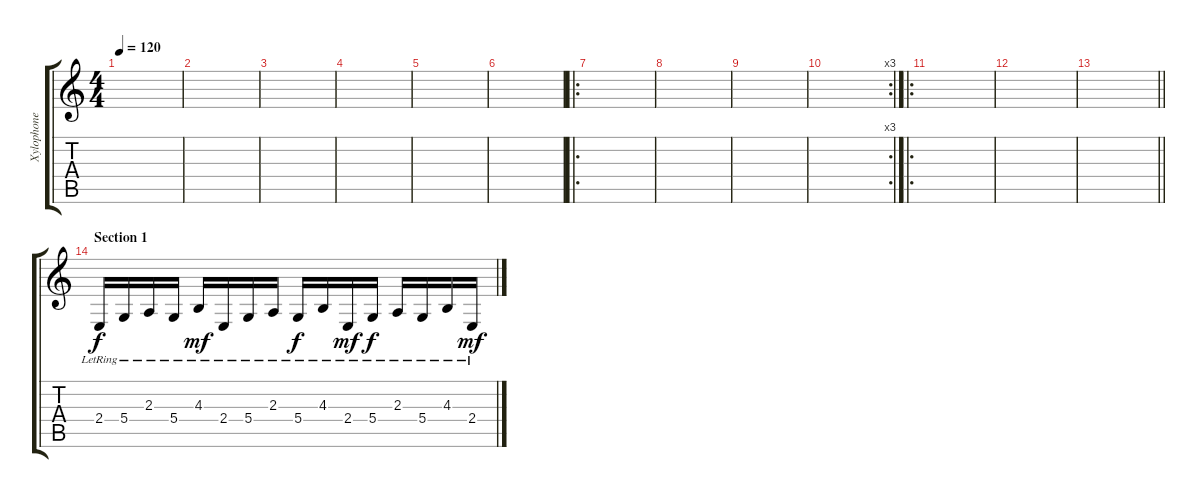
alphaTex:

\track ("Xylophone" "Xylophone") {instrument celesta}
\staff {score tabs}
\tuning (E4 B3 G3 D3 A2 E2) {hide}
\ts (4 4)
\tempo 120
\clef g2
\ks c
|
|
|
|
|
|
\ro
|
|
|
\rc 3
|
\ro
|
|
\barLineRight lightlight
|
\section ("" "Section 1")
2.4{lr}.16 5.4{lr}.16 2.3{lr}.16 5.4{lr}.16 4.3{lr}.16{dy mf} 2.4{lr}.16 5.4{lr}.16 2.3{lr}.16 5.4{lr}.16{dy f} 4.3{lr}.16 2.4{lr}.16{dy mf} 5.4{lr}.16{dy f} 2.3{lr}.16 5.4{lr}.16 4.3{lr}.16 2.4{lr}.16{dy mf}
